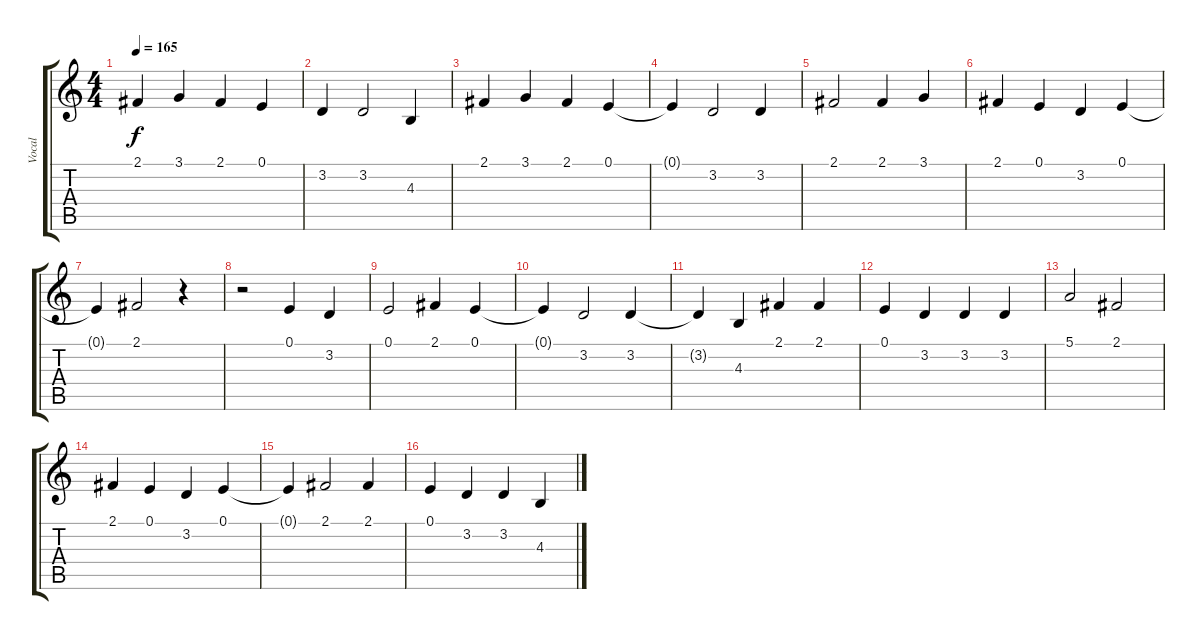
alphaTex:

\track ("Vocal" "Vocal") {instrument lead6voice}
\staff {score tabs}
\tuning (E4 B3 G3 D3 A2 E2) {hide}
\ts (4 4)
\tempo 165
\clef g2
\ks c
2.1.4{dy f} 3.1.4 2.1.4 0.1.4 |
3.2.4 3.2.2 4.3.4 |
2.1.4 3.1.4 2.1.4 0.1.4 |
0.1{t}.4 3.2.2 3.2.4 |
2.1.2 2.1.4 3.1.4 |
2.1.4 0.1.4 3.2.4 0.1.4 |
0.1{t}.4 2.1.2 r.4 |
r.2 0.1.4 3.2.4 |
0.1.2 2.1.4 0.1.4 |
0.1{t}.4 3.2.2 3.2.4 |
3.2{t}.4 4.3.4 2.1.4 2.1.4 |
0.1.4 3.2.4 3.2.4 3.2.4 |
5.1.2 2.1.2 |
2.1.4 0.1.4 3.2.4 0.1.4 |
0.1{t}.4 2.1.2 2.1.4 |
0.1.4 3.2.4 3.2.4 4.3.4
